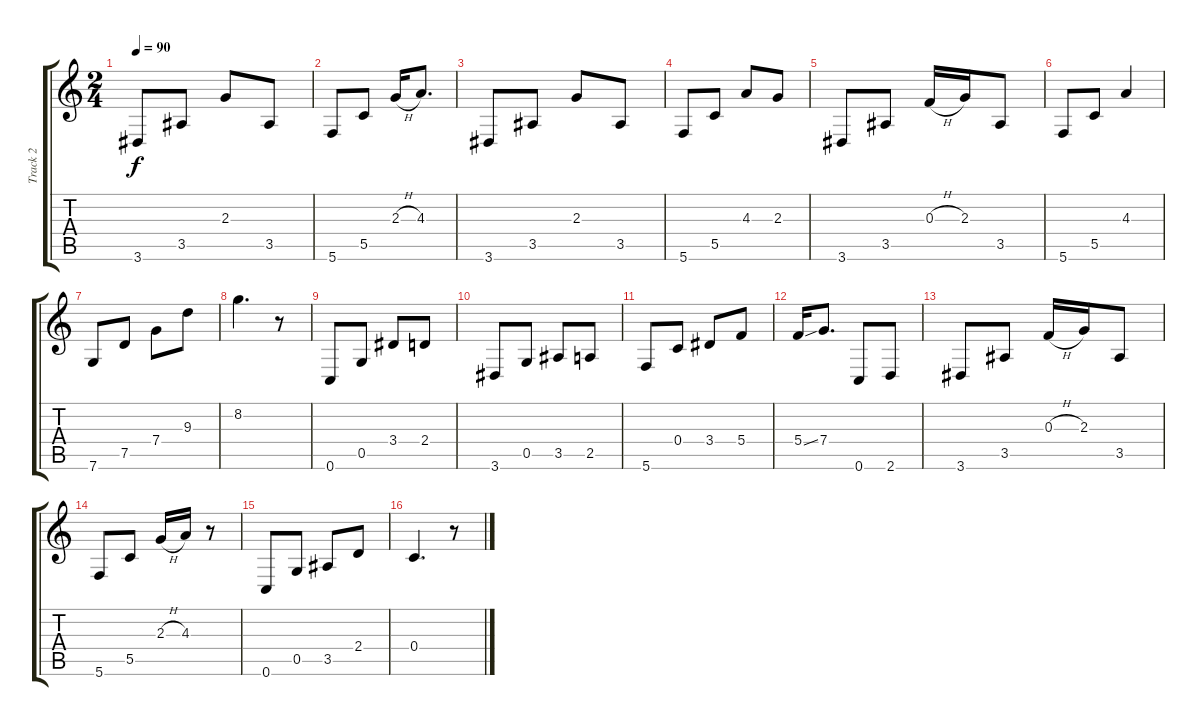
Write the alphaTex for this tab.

\track ("Track 2" "Track 2") {instrument acousticguitarsteel}
\staff {score tabs}
\tuning (E4 B3 F3 C3 G2 C2) {hide}
\ts (2 4)
\tempo 90
\clef g2
\ks c
3.6.8{dy f} 3.5.8 2.3.8 3.5.8 |
5.6.8 5.5.8 2.3{h}.16 4.3.8{d} |
3.6.8 3.5.8 2.3.8 3.5.8 |
5.6.8 5.5.8 4.3.8 2.3.8 |
3.6.8 3.5.8 0.3{h}.16 2.3.16 3.5.8 |
5.6.8 5.5.8 4.3.4 |
7.6.8 7.5.8 7.4.8 9.3.8 |
8.2.4{d} r.8 |
0.6.8 0.5.8 3.4.8 2.4.8 |
3.6.8 0.5.8 3.5.8 2.5.8 |
5.6.8 0.4.8 3.4.8 5.4.8 |
5.4{ss}.16 7.4.8{d} 0.6.8 2.6.8 |
3.6.8 3.5.8 0.3{h}.16 2.3.16 3.5.8 |
5.6.8 5.5.8 2.3{h}.16 4.3.16 r.8 |
0.6.8 0.5.8 3.5.8 2.4.8 |
0.4.4{d} r.8
